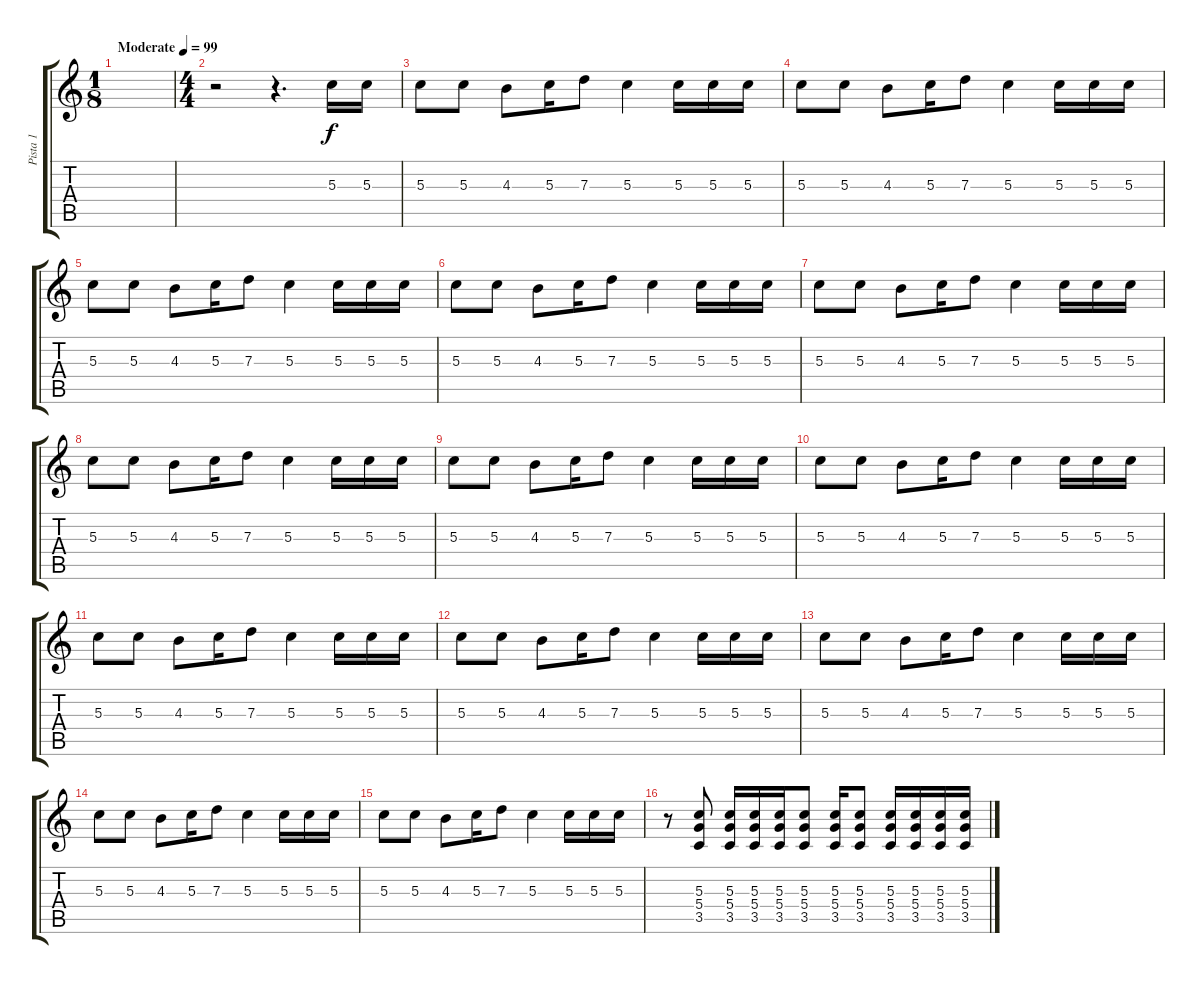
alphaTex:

\track ("Pista 1" "Pista 1") {instrument distortionguitar}
\staff {score tabs}
\tuning (E4 B3 G3 D3 A2 E2) {hide}
\ts (1 8)
\tempo (99 "Moderate")
\clef g2
\ks c
|
\ts (4 4)
r.2 r.4{d} 5.3.16 5.3.16 |
5.3.8 5.3.8 4.3.8 5.3.16 7.3.8 5.3.4 5.3.16 5.3.16 5.3.16 |
5.3.8 5.3.8 4.3.8 5.3.16 7.3.8 5.3.4 5.3.16 5.3.16 5.3.16 |
5.3.8 5.3.8 4.3.8 5.3.16 7.3.8 5.3.4 5.3.16 5.3.16 5.3.16 |
5.3.8 5.3.8 4.3.8 5.3.16 7.3.8 5.3.4 5.3.16 5.3.16 5.3.16 |
5.3.8 5.3.8 4.3.8 5.3.16 7.3.8 5.3.4 5.3.16 5.3.16 5.3.16 |
5.3.8 5.3.8 4.3.8 5.3.16 7.3.8 5.3.4 5.3.16 5.3.16 5.3.16 |
5.3.8 5.3.8 4.3.8 5.3.16 7.3.8 5.3.4 5.3.16 5.3.16 5.3.16 |
5.3.8 5.3.8 4.3.8 5.3.16 7.3.8 5.3.4 5.3.16 5.3.16 5.3.16 |
5.3.8 5.3.8 4.3.8 5.3.16 7.3.8 5.3.4 5.3.16 5.3.16 5.3.16 |
5.3.8 5.3.8 4.3.8 5.3.16 7.3.8 5.3.4 5.3.16 5.3.16 5.3.16 |
5.3.8 5.3.8 4.3.8 5.3.16 7.3.8 5.3.4 5.3.16 5.3.16 5.3.16 |
5.3.8 5.3.8 4.3.8 5.3.16 7.3.8 5.3.4 5.3.16 5.3.16 5.3.16 |
5.3.8 5.3.8 4.3.8 5.3.16 7.3.8 5.3.4 5.3.16 5.3.16 5.3.16 |
r.8 (5.3 5.4 3.5).8 (5.3 5.4 3.5).16 (5.3 5.4 3.5).16 (5.3 5.4 3.5).16 (5.3 5.4 3.5).8 (5.3 5.4 3.5).16 (5.3 5.4 3.5).8 (5.3 5.4 3.5).16 (5.3 5.4 3.5).16 (5.3 5.4 3.5).16 (5.3 5.4 3.5).16
